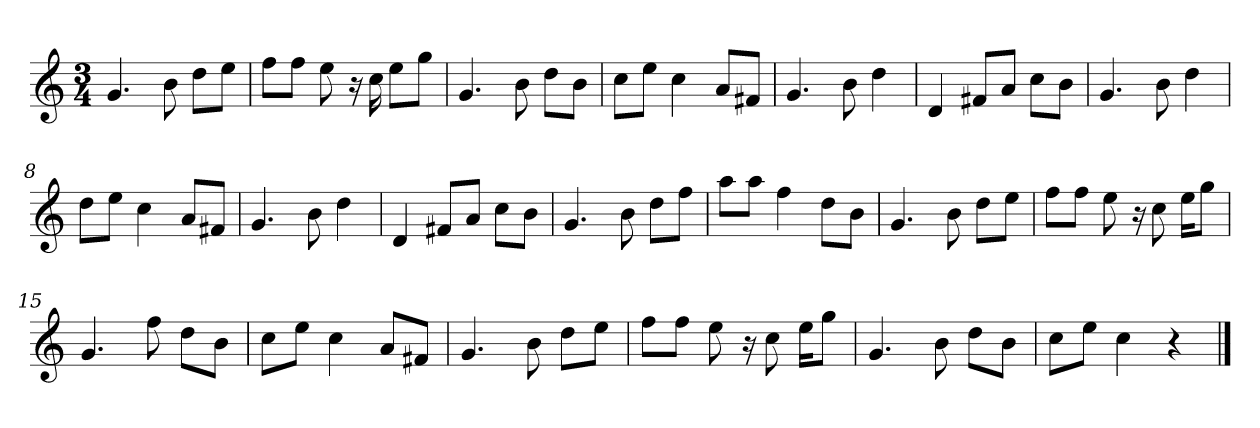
**kern
*part1
*staff1
*clefG2
*k[]
*C:
*M3/4
=
4.g
8b
8dd\L
8ee\J
=2
8ff\L
8ff\J
8ee
16r
16cc
8ee\L
8gg\J
=3
4.g
8b
8dd\L
8b\J
=4
8cc\L
8ee\J
4cc
8a/L
8f#X/J
=5y
4.g
8b
4dd
=6
4d
8f#X/L
8a/J
8cc\L
8b\J
=7
4.g
8b
4dd
=8
8dd\L
8ee\J
4cc
8a/L
8f#X/J
=9y
4.g
8b
4dd
=10
4d
8f#X/L
8a/J
8cc\L
8b\J
=11
4.g
8b
8dd\L
8ff\J
=12
8aa\L
8aa\J
4ff
8dd\L
8b\J
=13y
4.g
8b
8dd\L
8ee\J
=14
8ff\L
8ff\J
8ee
16r
8cc
16ee\KL
8gg\J
=15
4.g
8ff
8dd\L
8b\J
=16
8cc\L
8ee\J
4cc
8a/L
8f#X/J
=17y
4.g
8b
8dd\L
8ee\J
=18
8ff\L
8ff\J
8ee
16r
8cc
16ee\KL
8gg\J
=19
4.g
8b
8dd\L
8b\J
=20
8cc\L
8ee\J
4cc
4r
==
*-
